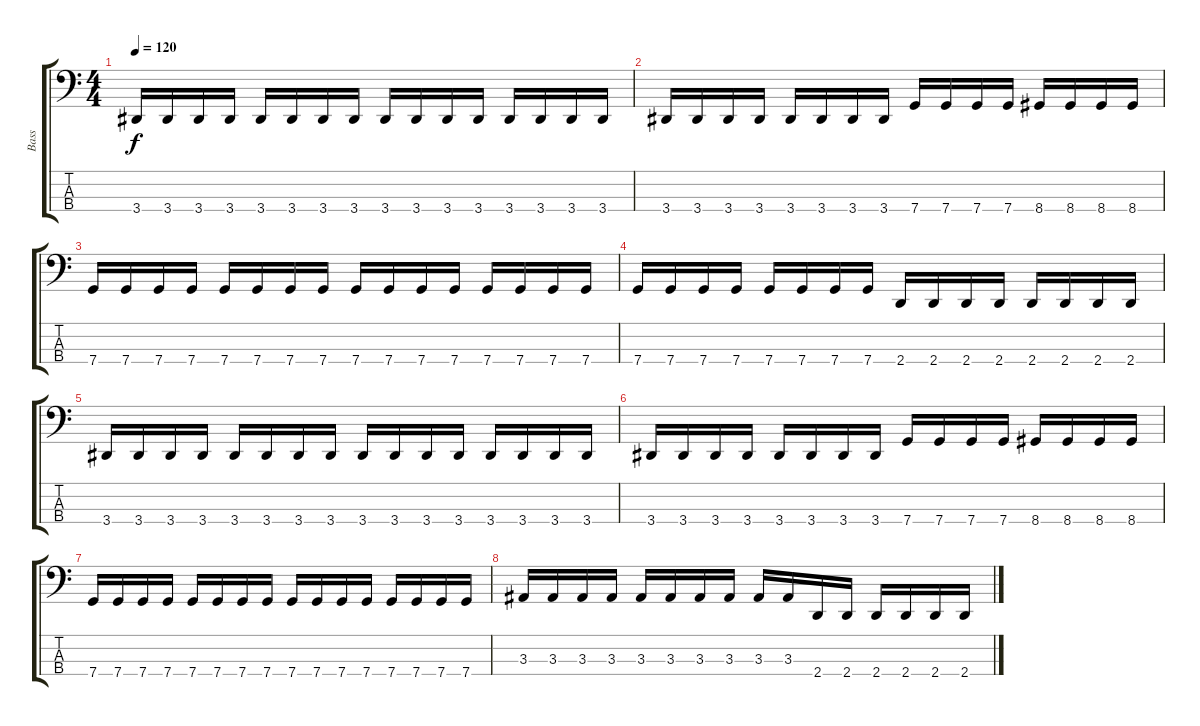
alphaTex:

\track ("Bass" "Bass") {instrument electricbassfinger}
\staff {score tabs}
\tuning (F2 C2 G1 C1) {hide}
\ts (4 4)
\tempo 120
\clef f4
\ks c
3.4.16{dy f} 3.4.16 3.4.16 3.4.16 3.4.16 3.4.16 3.4.16 3.4.16 3.4.16 3.4.16 3.4.16 3.4.16 3.4.16 3.4.16 3.4.16 3.4.16 |
3.4.16 3.4.16 3.4.16 3.4.16 3.4.16 3.4.16 3.4.16 3.4.16 7.4.16 7.4.16 7.4.16 7.4.16 8.4.16 8.4.16 8.4.16 8.4.16 |
7.4.16 7.4.16 7.4.16 7.4.16 7.4.16 7.4.16 7.4.16 7.4.16 7.4.16 7.4.16 7.4.16 7.4.16 7.4.16 7.4.16 7.4.16 7.4.16 |
7.4.16 7.4.16 7.4.16 7.4.16 7.4.16 7.4.16 7.4.16 7.4.16 2.4.16 2.4.16 2.4.16 2.4.16 2.4.16 2.4.16 2.4.16 2.4.16 |
3.4.16 3.4.16 3.4.16 3.4.16 3.4.16 3.4.16 3.4.16 3.4.16 3.4.16 3.4.16 3.4.16 3.4.16 3.4.16 3.4.16 3.4.16 3.4.16 |
3.4.16 3.4.16 3.4.16 3.4.16 3.4.16 3.4.16 3.4.16 3.4.16 7.4.16 7.4.16 7.4.16 7.4.16 8.4.16 8.4.16 8.4.16 8.4.16 |
7.4.16 7.4.16 7.4.16 7.4.16 7.4.16 7.4.16 7.4.16 7.4.16 7.4.16 7.4.16 7.4.16 7.4.16 7.4.16 7.4.16 7.4.16 7.4.16 |
3.3.16 3.3.16 3.3.16 3.3.16 3.3.16 3.3.16 3.3.16 3.3.16 3.3.16 3.3.16 2.4.16 2.4.16 2.4.16 2.4.16 2.4.16 2.4.16
